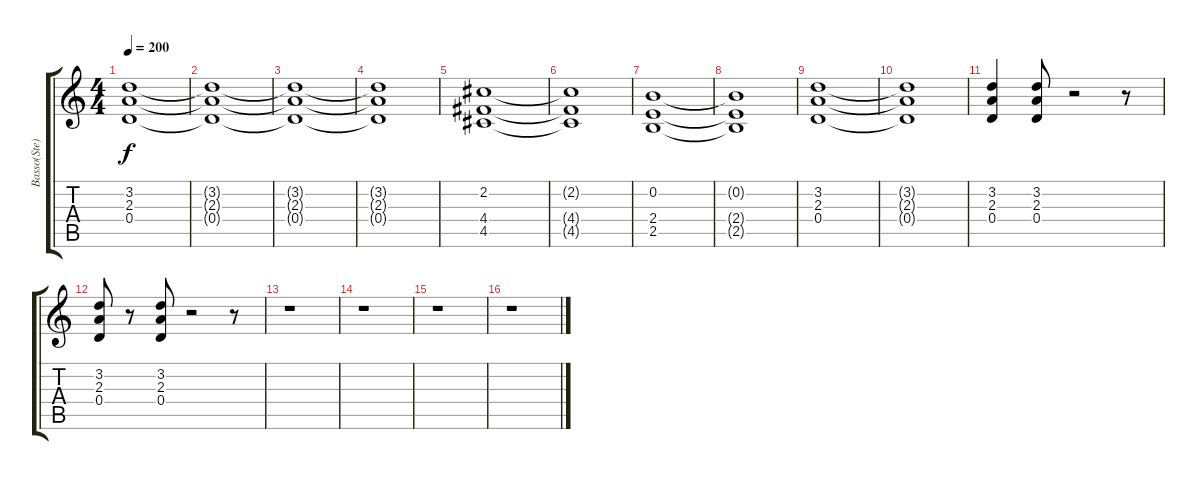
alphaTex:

\track ("Basso(Ste)" "Basso(Ste)") {instrument electricbasspick}
\staff {score tabs}
\tuning (E4 B3 G3 D3 A2 E2) {hide}
\ts (4 4)
\tempo 200
\clef g2
\ks c
(3.2 2.3 0.4).1{dy f} |
(3.2{t} 2.3{t} 0.4{t}).1 |
(3.2{t} 2.3{t} 0.4{t}).1 |
(3.2{t} 2.3{t} 0.4{t}).1 |
(2.2 4.4 4.5).1 |
(2.2{t} 4.4{t} 4.5{t}).1 |
(0.2 2.4 2.5).1 |
(0.2{t} 2.4{t} 2.5{t}).1 |
(3.2 2.3 0.4).1 |
(3.2{t} 2.3{t} 0.4{t}).1 |
(3.2 2.3 0.4).4 (3.2 2.3 0.4).8 r.2 r.8 |
(3.2 2.3 0.4).8 r.8 (3.2 2.3 0.4).8 r.2 r.8 |
r.1 |
r.1 |
r.1 |
r.1
